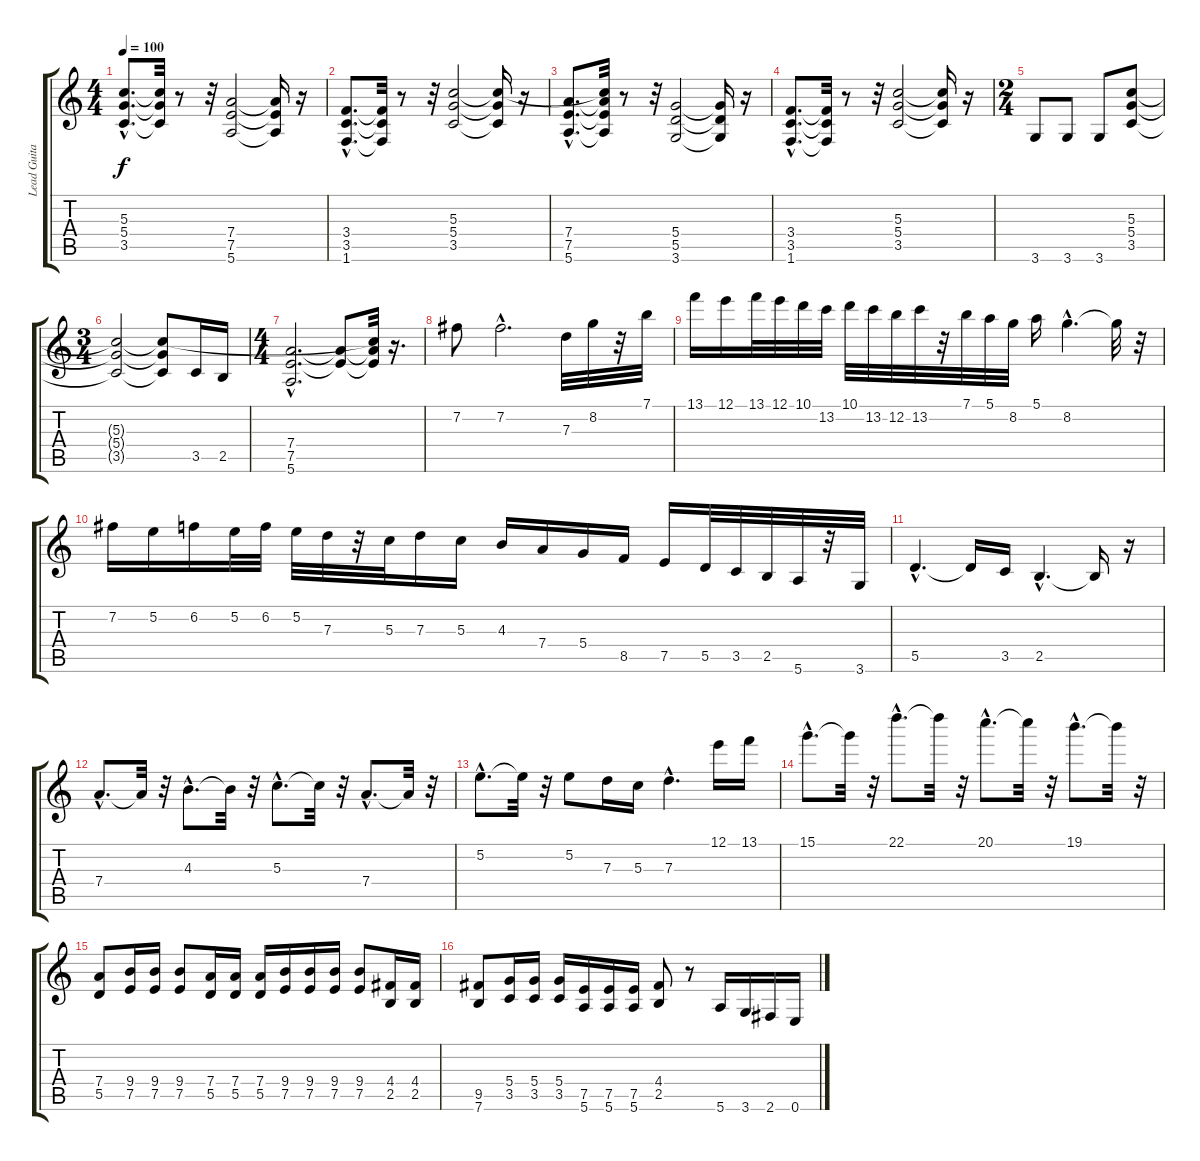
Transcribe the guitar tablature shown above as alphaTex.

\track ("Lead Guitar" "Lead Guita") {instrument distortionguitar}
\staff {score tabs}
\tuning (E4 B3 G3 D3 A2 E2) {hide}
\ts (4 4)
\tempo 100
\clef g2
\ks c
(5.3{hac} 5.4{hac} 3.5{hac}).8{d dy f} (5.3{t} 5.4{t} 3.5{t}).32 r.8 r.32 (7.4 7.5 5.6).2 (7.4{t} 7.5{t} 5.6{t}).16 r.16 |
(3.4{hac} 3.5{hac} 1.6{hac}).8{d} (3.4{t} 3.5{t} 1.6{t}).32 r.8 r.32 (5.3 5.4 3.5).2 (5.3{t} 5.4{t} 3.5{t}).16 r.16 |
(7.4{hac} 7.5{hac} 5.6{hac}).8{d} (5.3{t} 7.4{t} 7.5{t} 5.6{t}).32 r.8 r.32 (5.4 5.5 3.6).2 (5.4{t} 5.5{t} 3.6{t}).16 r.16 |
(3.4{hac} 3.5{hac} 1.6{hac}).8{d} (3.4{t} 3.5{t} 1.6{t}).32 r.8 r.32 (5.3 5.4 3.5).2 (5.3{t} 5.4{t} 3.5{t}).16 r.16 |
\ts (2 4)
3.6.8{instrument electricguitarmuted} 3.6.8 3.6.8 (5.3 5.4 3.5).8{instrument distortionguitar} |
\ts (3 4)
(5.3{t} 5.4{t} 3.5{t}).2 (5.3{t} 5.4{t} 3.5{t}).8 3.5.16 2.5.16 |
\ts (4 4)
(7.4{hac} 7.5{hac} 5.6{hac}).2{d} (7.4{t} 7.5{t}).8 (5.3{t} 7.4{t} 7.5{t}).32 r.16{d} |
7.2.8 7.2{hac}.2{d} 7.3.32 8.2.32 r.32 7.1.32 |
13.1.16 12.1.16 13.1.32 12.1.32 10.1.32 13.2.32 10.1.32 13.2.32 12.2.32 13.2.32 r.32 7.1.32 5.1.32 8.2.32 5.1.16 8.2{hac}.4{d} 8.2{t}.32 r.32 |
7.2.16 5.2.16 6.2.16 5.2.32 6.2.32 5.2.32 7.3.32 r.32 5.3.32 7.3.16 5.3.16 4.3.16 7.4.16 5.4.16 8.5.16 7.5.16 5.5.32 3.5.32 2.5.32 5.6.32 r.32 3.6.32 |
5.5{hac}.4{d} 5.5{t}.16 3.5.16 2.5{hac}.4{d} 2.5{t}.16 r.16 |
7.4{hac}.8{d} 7.4{t}.32 r.32 4.3{hac}.8{d} 4.3{t}.32 r.32 5.3{hac}.8{d} 5.3{t}.32 r.32 7.4{hac}.8{d} 7.4{t}.32 r.32 |
5.2{hac}.8{d} 5.2{t}.32 r.32 5.2.8 7.3.16 5.3.16 7.3{hac}.4{d} 12.1.16 13.1.16 |
15.1{hac}.8{d} 15.1{t}.32 r.32 22.1{hac}.8{d} 22.1{t}.32 r.32 20.1{hac}.8{d} 20.1{t}.32 r.32 19.1{hac}.8{d} 19.1{t}.32 r.32 |
(7.4 5.5).8 (9.4 7.5).16 (9.4 7.5).16 (9.4 7.5).8{instrument distortionguitar} (7.4 5.5).16{instrument electricguitarmuted} (7.4 5.5).16 (7.4 5.5).16{instrument distortionguitar} (9.4 7.5).16 (9.4 7.5).16{instrument electricguitarmuted} (9.4 7.5).16 (9.4 7.5).8{instrument distortionguitar} (4.4 2.5).16{instrument electricguitarmuted} (4.4 2.5).16 |
(9.5 7.6).8{instrument distortionguitar} (5.4 3.5).16{instrument electricguitarmuted} (5.4 3.5).16 (5.4 3.5).16{instrument distortionguitar} (7.5 5.6).16 (7.5 5.6).16 (7.5 5.6).16 (4.4 2.5).8 r.8 5.6.16 3.6.16 2.6.16 0.6.16
